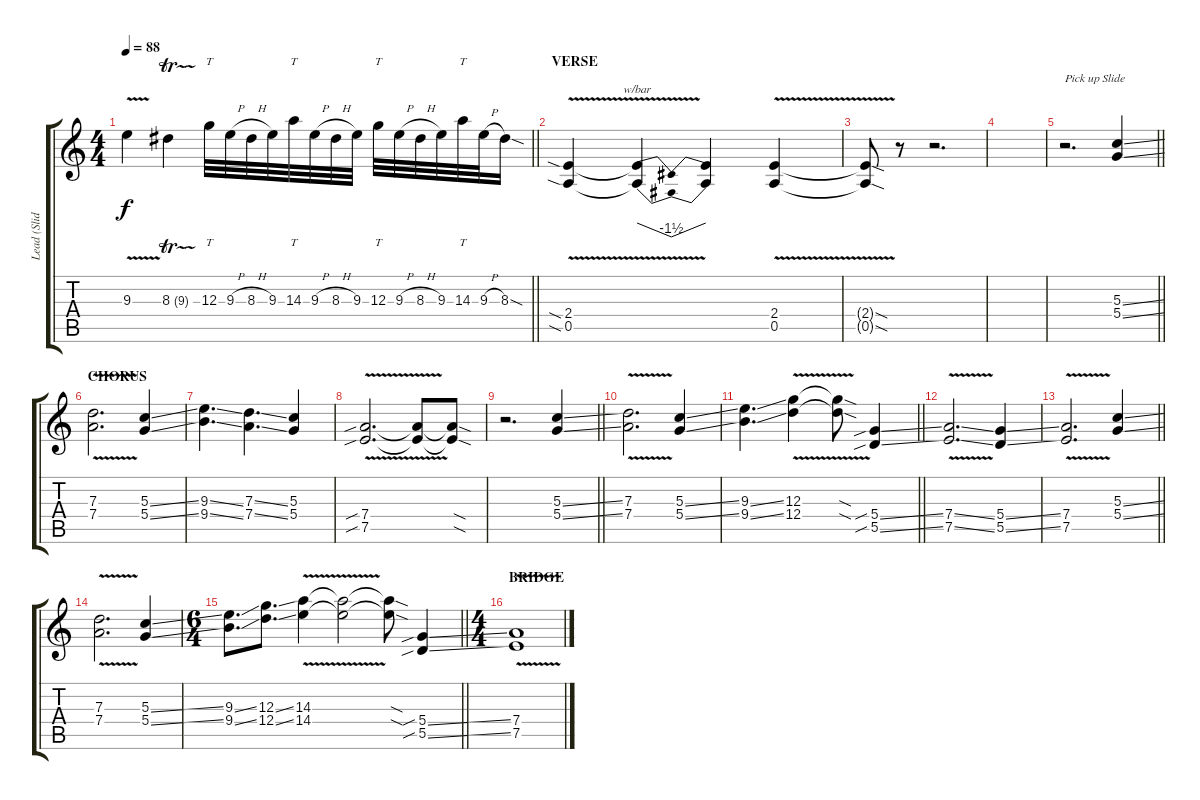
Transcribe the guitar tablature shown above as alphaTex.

\track ("Lead (Slide)" "Lead (Slid") {instrument overdrivenguitar}
\staff {score tabs}
\tuning (E4 B3 G3 D3 A2 E2) {hide}
\ts (4 4)
\tempo 88
\clef g2
\barLineRight lightlight
\ks c
9.3{v}.4{dy f} 8.3{tr (9 32)}.4 12.3.32{tt} 9.3{h}.32 8.3{h}.32 9.3.32 14.3.32{tt} 9.3{h}.32 8.3{h}.32 9.3.32 12.3.32{tt} 9.3{h}.32 8.3{h}.32 9.3.32 14.3.32{tt} 9.3{h}.32 8.3{sod}.16 |
\section ("" "VERSE")
(2.4{v sia} 0.5{v sia}).4 (2.4{t} 0.5{t}).4{tbe (dip default 0 0 30 -6 60 0)} (2.4{t} 0.5{t}).4 (2.4{v} 0.5).4 |
(2.4{sod t} 0.5{sod t}).8{volume 14} r.8 r.2{d} |
|
\barLineRight lightlight
r.2{d txt "Pick up Slide"} (5.3{ss} 5.4{ss}).4 |
\section ("" "CHORUS")
(7.3{v} 7.4{v}).2{d} (5.3{ss} 5.4{ss}).4 |
(9.3{ss} 9.4{ss}).4{d} (7.3{ss} 7.4{ss}).4{d} (5.3 5.4).4 |
(7.4{v sib} 7.5{v sib}).2{d} (7.4{t} 7.5{t}).8 (7.4{sod t} 7.5{sod t}).8 |
\barLineRight lightlight
r.2{d} (5.3{ss} 5.4{ss}).4 |
(7.3{v} 7.4{v}).2{d} (5.3{ss} 5.4{ss}).4 |
\barLineRight lightlight
(9.3{ss} 9.4{ss}).4{d} (12.3{v} 12.4{v}).4 (12.3{sod t} 12.4{sod t}).8 (5.4{sib ss} 5.5{sib ss}).4 |
(7.4{v ss} 7.5{v ss}).2{d} (5.4{ss} 5.5{ss}).4 |
\barLineRight lightlight
(7.4{v} 7.5{v}).2{d} (5.3{ss} 5.4{ss}).4 |
(7.3{v} 7.4{v}).2{d} (5.3{ss} 5.4{ss}).4 |
\ts (6 4)
\barLineRight lightlight
(9.3{ss} 9.4{ss}).8{d} (12.3{ss} 12.4{ss}).8{d} (14.3{v} 14.4{v}).4 (14.3{t} 14.4{t}).2 (14.3{sod t} 14.4{sod t}).8 (5.4{sib ss} 5.5{sib ss}).4 |
\ts (4 4)
\section ("" "BRIDGE")
(7.4{v} 7.5{v}).1
